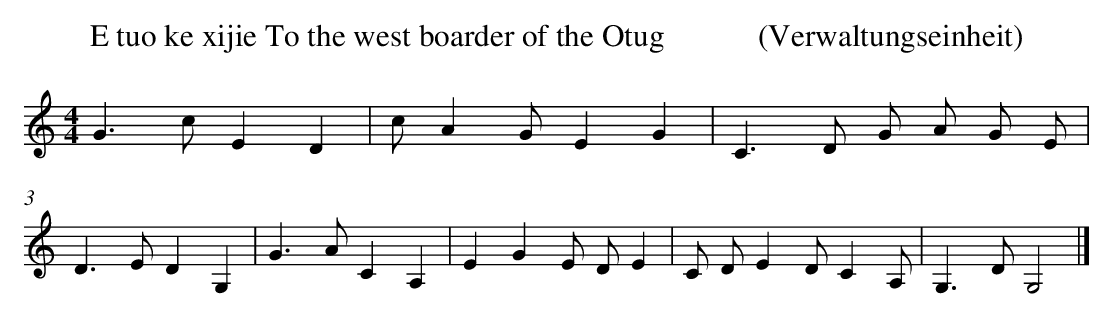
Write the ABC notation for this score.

X:1
T: E tuo ke xijie To the west boarder of the Otug            (Verwaltungseinheit)
L: 1/4
M: 4/4
K: C
G>cED [I:setbarnb 1]|
c/AG/EG |
C>D G/ A/ G/ E/ |
D>EDG, |
G>ACA, |
EGE/ D/E |
C/ D/ED/CA,/ |
G,>DG,2 |]
